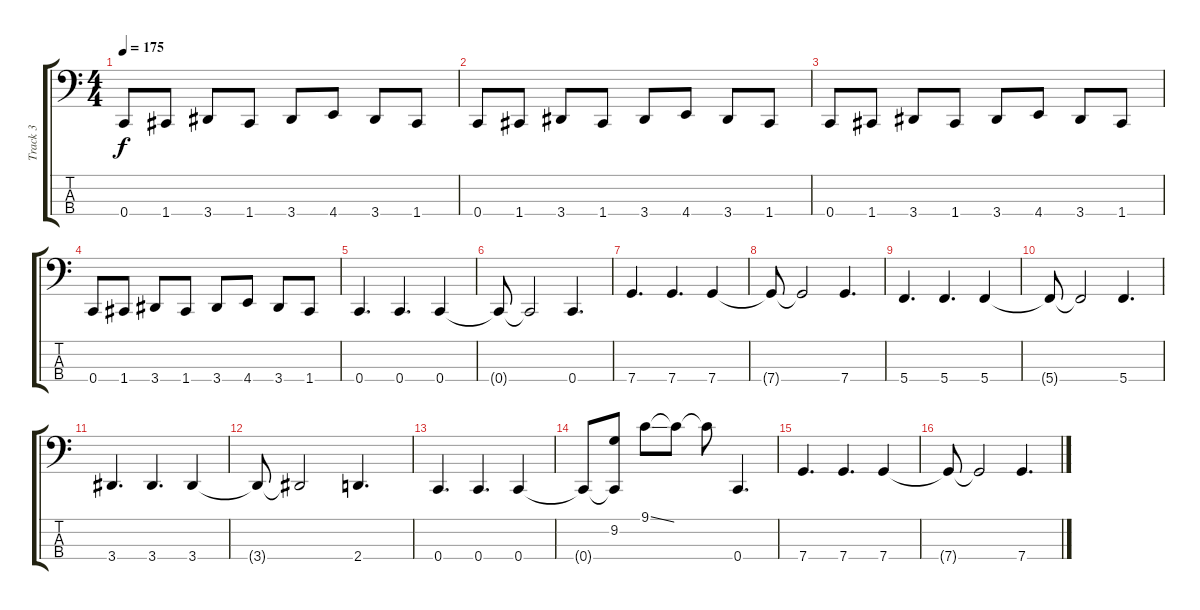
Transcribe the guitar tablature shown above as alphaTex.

\track ("Track 3" "Track 3") {instrument electricbassfinger}
\staff {score tabs}
\tuning (Eb2 Bb1 F1 C1) {hide}
\ts (4 4)
\tempo 175
\clef f4
\ks c
0.4.8{dy f} 1.4.8 3.4.8 1.4.8 3.4.8 4.4.8 3.4.8 1.4.8 |
0.4.8 1.4.8 3.4.8 1.4.8 3.4.8 4.4.8 3.4.8 1.4.8 |
0.4.8 1.4.8 3.4.8 1.4.8 3.4.8 4.4.8 3.4.8 1.4.8 |
0.4.8 1.4.8 3.4.8 1.4.8 3.4.8 4.4.8 3.4.8 1.4.8 |
0.4.4{d} 0.4.4{d} 0.4.4 |
0.4{t}.8 0.4{t}.2 0.4.4{d} |
7.4.4{d} 7.4.4{d} 7.4.4 |
7.4{t}.8 7.4{t}.2 7.4.4{d} |
5.4.4{d} 5.4.4{d} 5.4.4 |
5.4{t}.8 5.4{t}.2 5.4.4{d} |
3.4.4{d} 3.4.4{d} 3.4.4 |
3.4{t}.8 3.4{t}.2 2.4.4{d} |
0.4.4{d} 0.4.4{d} 0.4.4 |
0.4{t}.8 (9.2 0.4{t}).8 9.1{ss}.8 9.1{t}.8 9.1{t}.8 0.4.4{d} |
7.4.4{d} 7.4.4{d} 7.4.4 |
7.4{t}.8 7.4{t}.2 7.4.4{d}
